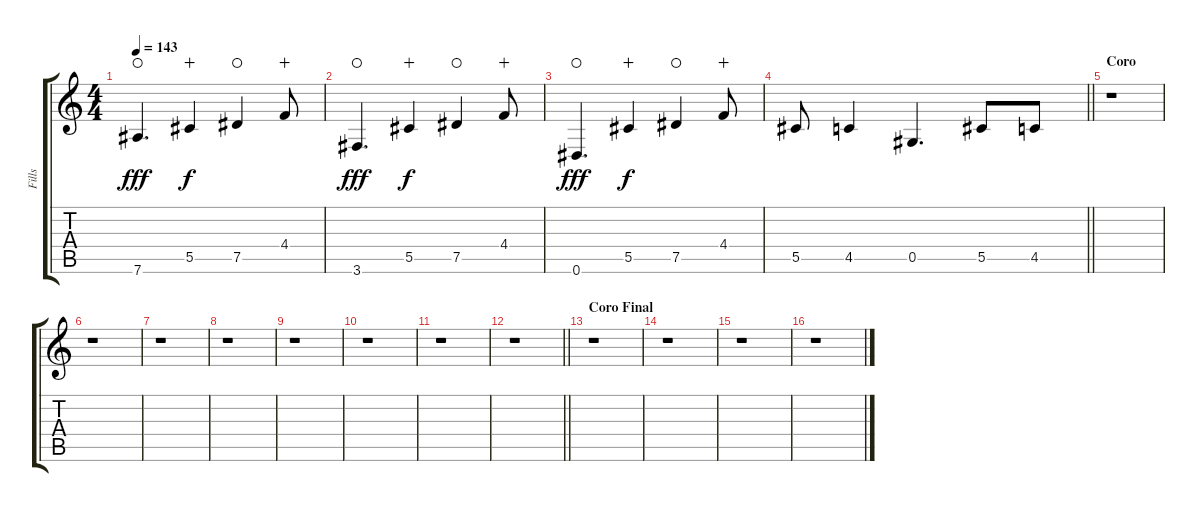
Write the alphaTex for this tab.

\track ("Fills" "Fills") {instrument distortionguitar}
\staff {score tabs}
\tuning (Eb4 Bb3 Gb3 Db3 Ab2 Eb2) {hide}
\ts (4 4)
\tempo 143
\clef g2
\ks c
7.6.4{d dy fff waho} 5.5.4{dy f wahc} 7.5.4{waho} 4.4.8{wahc} |
3.6.4{d dy fff waho} 5.5.4{dy f wahc} 7.5.4{waho} 4.4.8{wahc} |
0.6.4{d dy fff waho} 5.5.4{dy f wahc} 7.5.4{waho} 4.4.8{wahc} |
\barLineRight lightlight
5.5.8 4.5.4 0.5.4{d} 5.5.8 4.5.8 |
\section ("" "Coro")
r.1 |
r.1 |
r.1 |
r.1 |
r.1 |
r.1 |
r.1 |
\barLineRight lightlight
r.1 |
\section ("" "Coro Final")
r.1 |
r.1 |
r.1 |
r.1
